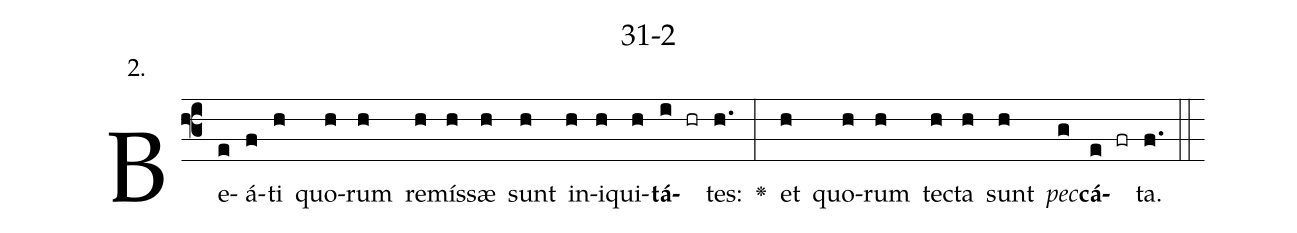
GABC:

name: 31-2;
annotation: 2.;
%%
(f3)Be(e)á(f)ti(h) quo(h)rum(h) re(h)mís(h)sæ(h) sunt(h) in(h)i(h)qui(h)<b>tá</b>(i hr)tes:(h.) <v>\greheightstar</v>(:) et(h) quo(h)rum(h) tec(h)ta(h) sunt(h) <i>pec</i>(g)<b>cá</b>(e fr)ta.(f.) (::)


%E(h) u(h) o(h) u(g) a(e) e.(f.) (::)
